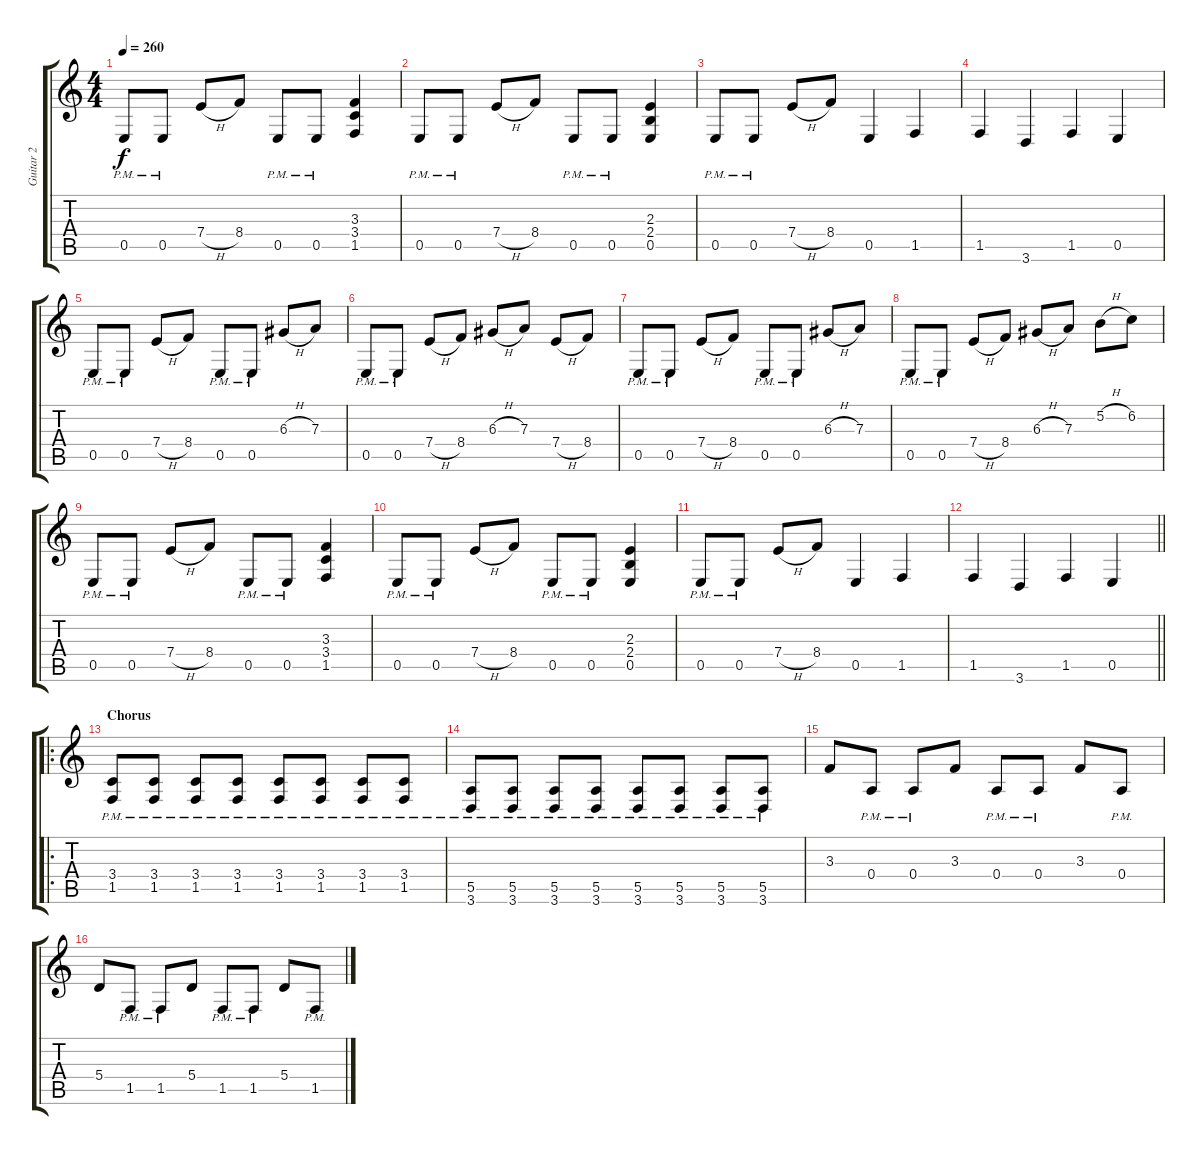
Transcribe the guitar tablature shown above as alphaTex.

\track ("Guitar 2" "Guitar 2") {instrument distortionguitar}
\staff {score tabs}
\tuning (B3 Gb3 D3 A2 E2 B1) {hide}
\ts (4 4)
\tempo 260
\clef g2
\ks c
0.5{pm}.8{dy f} 0.5{pm}.8 7.4{h}.8 8.4.8 0.5{pm}.8 0.5{pm}.8 (3.3 3.4 1.5).4 |
0.5{pm}.8 0.5{pm}.8 7.4{h}.8 8.4.8 0.5{pm}.8 0.5{pm}.8 (2.3 2.4 0.5).4 |
0.5{pm}.8 0.5{pm}.8 7.4{h}.8 8.4.8 0.5.4 1.5.4 |
1.5.4 3.6.4 1.5.4 0.5.4 |
0.5{pm}.8 0.5{pm}.8 7.4{h}.8 8.4.8 0.5{pm}.8 0.5{pm}.8 6.3{h}.8 7.3.8 |
0.5{pm}.8 0.5{pm}.8 7.4{h}.8 8.4.8 6.3{h}.8 7.3.8 7.4{h}.8 8.4.8 |
0.5{pm}.8 0.5{pm}.8 7.4{h}.8 8.4.8 0.5{pm}.8 0.5{pm}.8 6.3{h}.8 7.3.8 |
0.5{pm}.8 0.5{pm}.8 7.4{h}.8 8.4.8 6.3{h}.8 7.3.8 5.2{h}.8 6.2.8 |
0.5{pm}.8 0.5{pm}.8 7.4{h}.8 8.4.8 0.5{pm}.8 0.5{pm}.8 (3.3 3.4 1.5).4 |
0.5{pm}.8 0.5{pm}.8 7.4{h}.8 8.4.8 0.5{pm}.8 0.5{pm}.8 (2.3 2.4 0.5).4 |
0.5{pm}.8 0.5{pm}.8 7.4{h}.8 8.4.8 0.5.4 1.5.4 |
\barLineRight lightlight
1.5.4 3.6.4 1.5.4 0.5.4 |
\ro
\section ("" "Chorus")
(3.4{pm} 1.5{pm}).8 (3.4{pm} 1.5{pm}).8 (3.4{pm} 1.5{pm}).8 (3.4{pm} 1.5{pm}).8 (3.4{pm} 1.5{pm}).8 (3.4{pm} 1.5{pm}).8 (3.4{pm} 1.5{pm}).8 (3.4{pm} 1.5{pm}).8 |
(5.5{pm} 3.6{pm}).8 (5.5{pm} 3.6{pm}).8 (5.5{pm} 3.6{pm}).8 (5.5{pm} 3.6{pm}).8 (5.5{pm} 3.6{pm}).8 (5.5{pm} 3.6{pm}).8 (5.5{pm} 3.6{pm}).8 (5.5{pm} 3.6{pm}).8 |
3.3.8 0.4{pm}.8 0.4{pm}.8 3.3.8 0.4{pm}.8 0.4{pm}.8 3.3.8 0.4{pm}.8 |
5.4.8 1.5{pm}.8 1.5{pm}.8 5.4.8 1.5{pm}.8 1.5{pm}.8 5.4.8 1.5{pm}.8
